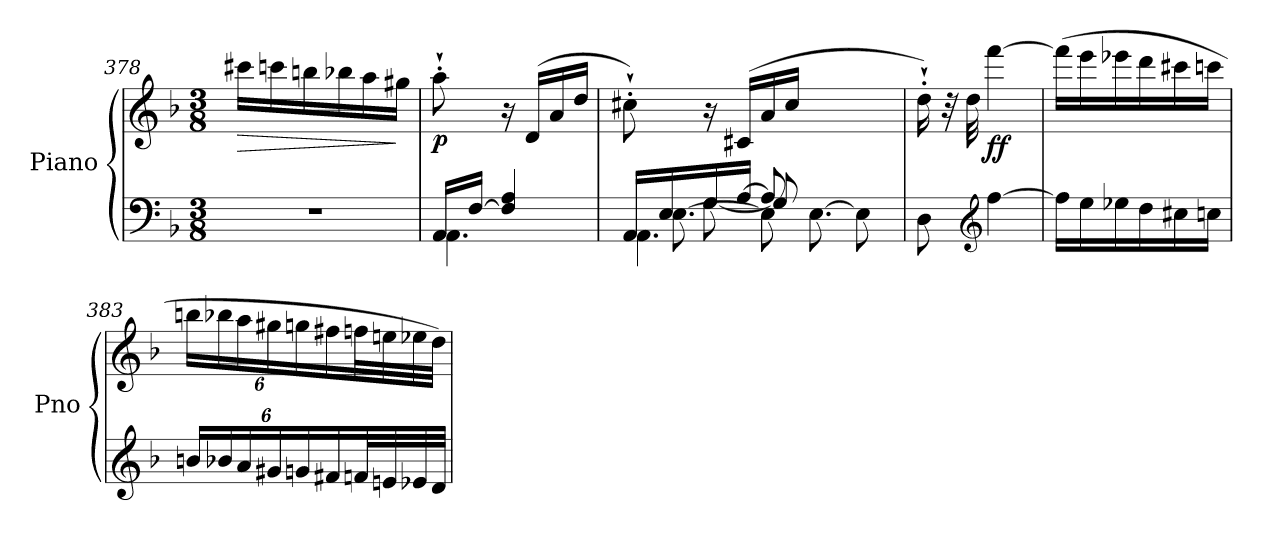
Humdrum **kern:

**kern	**kern	**dynam
*part1	*part1	*part1
*staff2	*staff1	*staff1/2
*I"Piano	*	*
*I'Pno	*	*
*clefF4	*clefG2	*
*k[b-]	*k[b-]	*
*M3/8	*M3/8	*
=378	=378	=378
!	!	!LO:HP:b
4.r	16ccc#X\LL	>
.	16cccn\	.
.	16bbn\	.
.	16bb-X\	.
.	16aa\	.
.	16gg#X\JJ	]
=379	=379	=379
*^	*	*
!	!	!	!LO:DY:b
16AA/LL	4.AA\	8aa'`\	p
[16F/JJ	.	.	.
4F/] 4A/	.	16r	.
!	!	!	!LO:DY:b
.	.	(>16d/LL	other-dynamics
.	.	16a/	.
.	.	16dd/JJ	.
!!LO:LB:g=z
=380	=380	=380	=380
*^	*^	*	*
16AA/LL	4.AA\	16ryy	8ryy	8cc#X'`\)	.
16E/	.	[8.E\	.	.	.
16G/	.	.	[8G\	16r	.
[16A/JJ	.	.	.	(>16c#X/LL	.
8A/]	.	8E\]	8G/]	16a/	.
.	.	.	.	16cc#/JJ	.
4ryy	[8.E\	4ryy	4ryy	4ryy	.
.	8E\]	.	.	.	.
16ryy	.	16ryy	16ryy	16ryy	.
*v	*v	*v	*v	*	*
=381	=381	=381
8D\	16dd'`\)	.
.	32r	.
.	32dd\	.
*clefG2	*	*
!	!	!LO:DY:b
[4ff\	[4fff\	ff
=382	=382	=382
16ff\LL]	(>16fff\LL]	.
16ee\	16eee\	.
16ee-X\	16eee-X\	.
16dd\	16ddd\	.
16cc#X\	16ccc#X\	.
16ccn\JJ	16cccn\JJ	.
=383	=383	=383
*Xbrackettup	*Xbrackettup	*
24bn/LL	24bbn\LL	.
24b-X/	24bb-X\	.
24a/	24aa\	.
24g#X/	24gg#X\	.
24gn/	24ggn\	.
24f#X/	24ff#X\	.
32fn/L	32ffn\L	.
32en/	32een\	.
32e-X/	32ee-X\	.
32d/JJJ	32dd\JJJ)	.
=	=	=
*-	*-	*-
